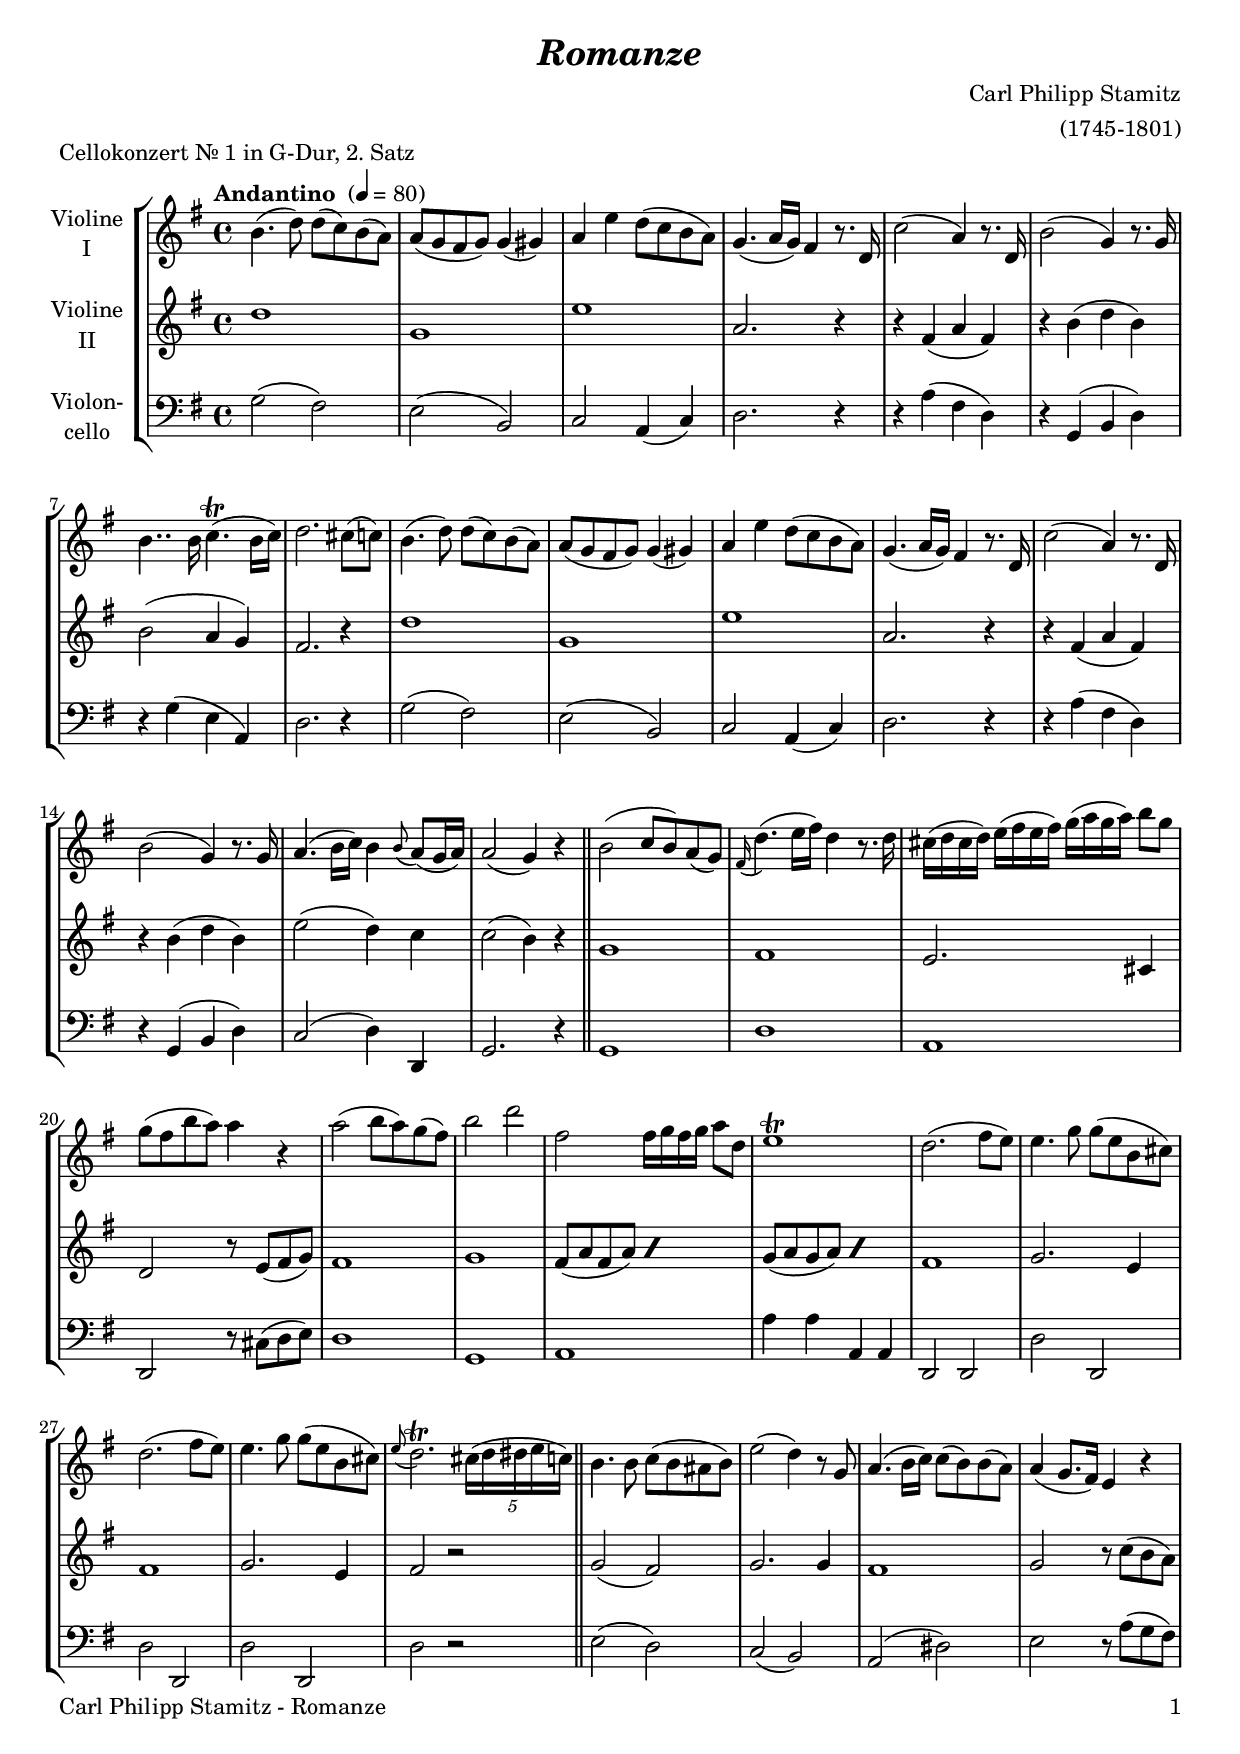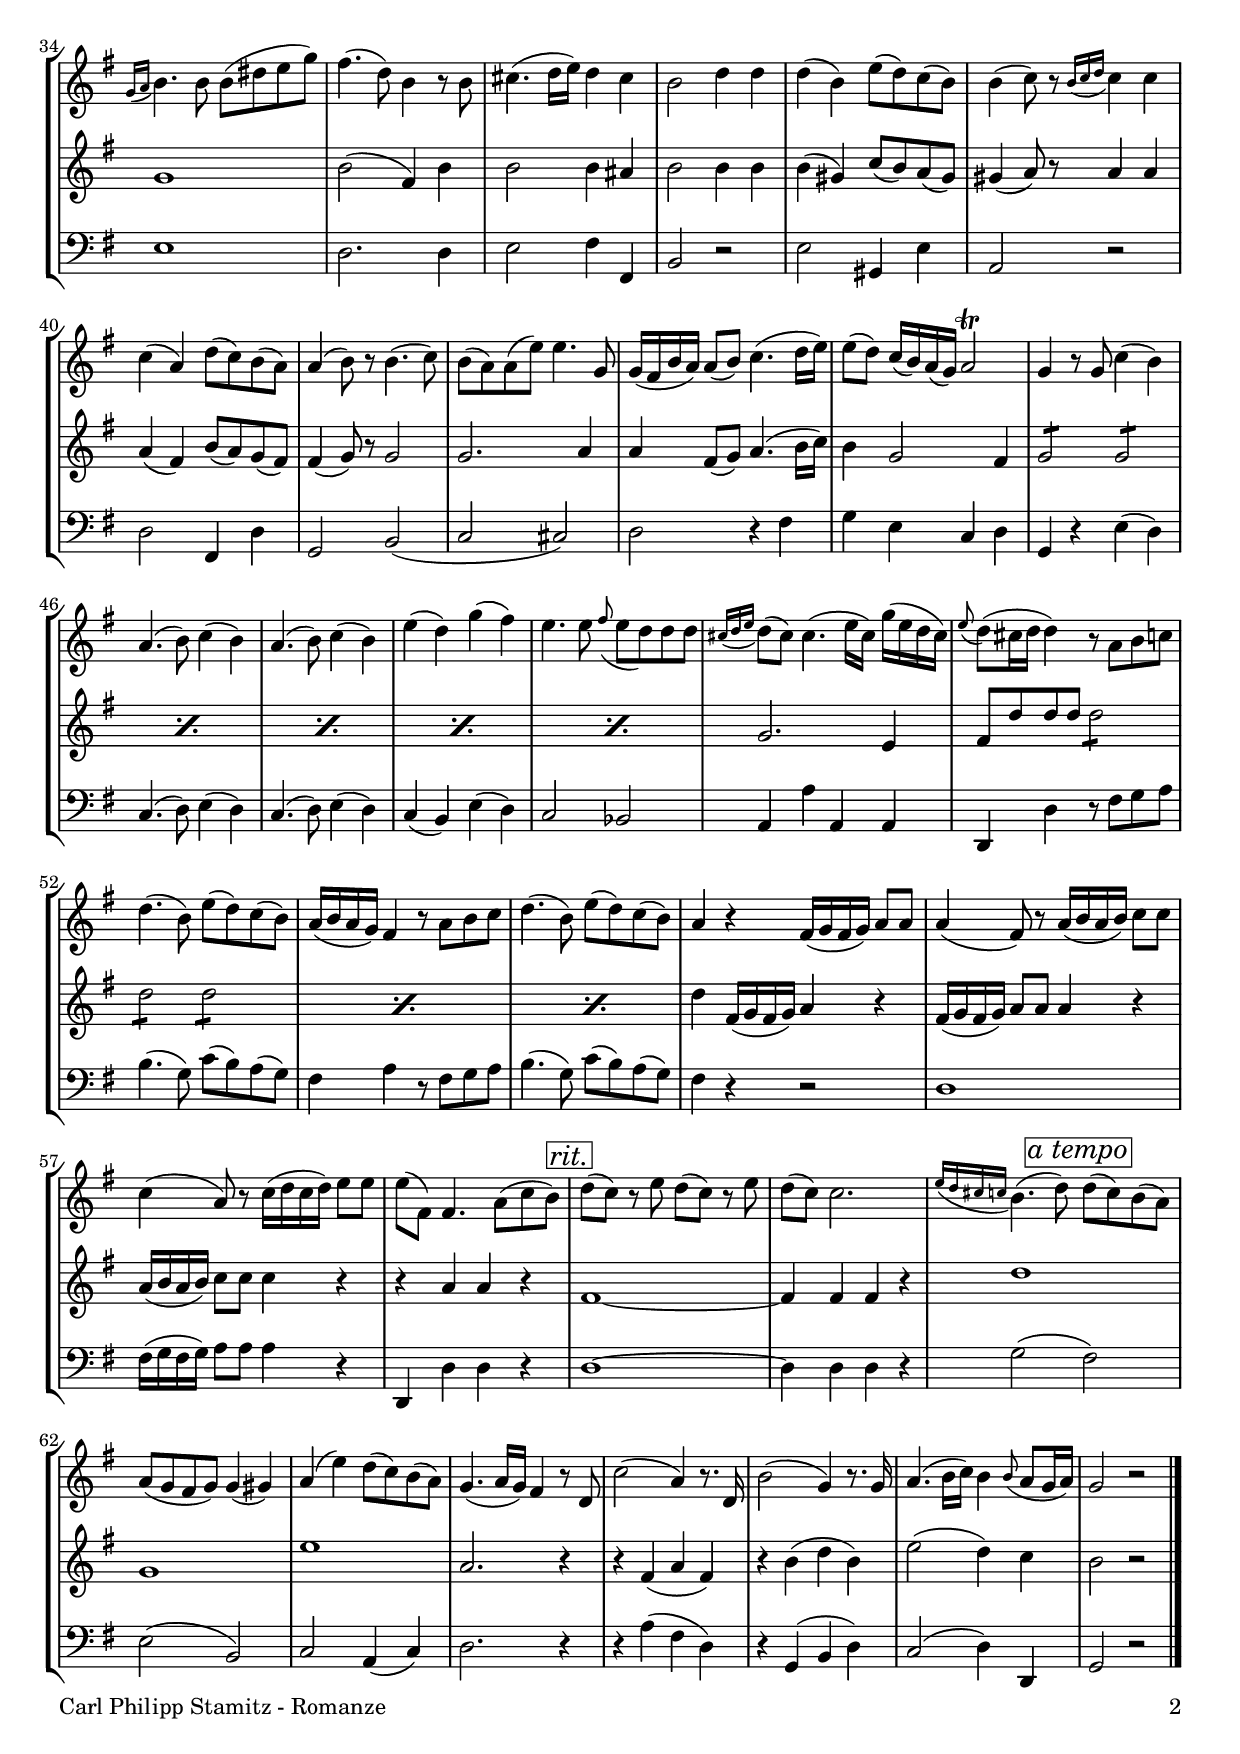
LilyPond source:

\version "2.22.0"
\include "deutsch.ly"

#(set-global-staff-size 19.5)

\header {
  title     = \markup \bold \italic "Romanze"
  composer  = "Carl Philipp Stamitz"
  arranger  = "(1745-1801)"
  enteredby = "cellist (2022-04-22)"
  piece     = "Cellokonzert Nr. 1 in G-Dur, 2. Satz"
}

voiceconsts = {
  \key b \major
  \time 4/4
  \clef "treble"
%  \numericTimeSignature
  \compressEmptyMeasures
  % Set default beaming for all staves
%  \set Timing.beamExceptions = #'()
%  \set Timing.baseMoment     = #(ly:make-moment 1 4)
%  \set Timing.beatStructure  = #'(1 1 1)
  \tempo "Andantino " 4=80
}

micl = "clarinet"
mifl = "flute"
miob = "oboe"
mifh = "french horn"
misx = "tenor sax"
mist = "string ensemble 1"
mivl = "violin"
miba = "cello"
mipz = "pizzicato strings"

atem = \mark \markup \box \italic "a tempo"
rit  = \mark \markup \box \italic "rit."

va = \relative c' {
  \voiceconsts

  d4.( f8) f( es) d( c)
  c( b a b) b4( h)
  c g' f8( es d c)
  b4.( c16 b) a4 r8. f16

  es'2( c4) r8. f,16
  d'2( b4) r8. b16
  d4.. d16 es4.\trill( d16 es)
  f2. e8( es)
  d4.( f8) f( es) d( c)

  c( b a b) b4( h)
  c g' f8( es d c)
  b4.( c16 b) a4 r8. f16
  es'2( c4) r8. f,16

  d'2( b4) r8. b16
  c4.( d16 es) d4 \grace d8( c8)( b16 c)
  c2( b4) r \bar "||"
  d2( es8 d) c( b)
  \grace a16( f'4.)( g16 a) f4 r8. f16

  e16( f e f) g( a g a) b( c b c) d8 b
  b( a d c) c4 r
  c2( d8 c) b( a)
  d2 f

  a, a16 b a b c8 f,
  g1\trill
  f2.( a8 g)
  g4. b8 b( g d e)
  f2.( a8 g)

  g4. b8 b( g d e)
  \grace g8( f2.)\trill \times 4/5 { e16( f fis g es) } \bar "||"
  d4. d8 es( d cis d)
  g2( f4) r8 b,
  c4.( d16 es) es8( d) d( c)

  c4( b8. a16) g4 r
  \grace { b16[( c] } d4.) d8 d( fis g b)
  a4.( f8) d4 r8 d
  e4.( f16 g) f4 e
  d2 f4 f

  f( d) g8( f) es( d)
  d4( es8) r \grace { d16[( es f] } es4) es
  es( c) f8( es) d( c)
  c4( d8) r d4.( es8)
  d( c) c( g') g4. b,8

  b16( a d c) c8( d) es4.( f16 g)
  g8( f) es16( d) c( b) c2\trill
  b4 r8 b es4( d)
  c4.( d8) es4( d)

  c4.( d8) es4( d)
  g( f) b( a)
  g4. g8 \grace a( g f) f f
  \grace { e16[( f g] } f8)( e) e4.( g16 e) b'( g f e)

  \grace g8( f8)( e16 f f4) r8 c d es
  f4.( d8) g( f) es( d)
  c16( d c b) a4 r8 c d es
  f4.( d8) g( f) es( d)

  c4 r a16( b a b) c8 c
  c4( a8) r c16( d c d) es8 es
  es4( c8) r es16( f es f) g8 g
  g( a,) a4. c8( es d) \rit

  f( es) r g f( es) r g
  f( es) es2.
  \grace { g16[( f e es] } d4.)( f8) \atem f( es) d( c)
  c( b a b) b4( h)
  c( g') f8( es) d( c)

  b4.( c16 b) a4 r8 f
  es'2( c4) r8. f,16
  d'2( b4) r8. b16
  c4.( d16 es) d4 \grace d8( c8 b16 c)
  b2 r \bar "|."
}

vb = \relative c' {
  \voiceconsts

  f1
  b,
  g'
  c,2. r4

  r a( c a)
  r d( f d)
  d2( c4 b)
  a2. r4
  f'1

  b,
  g'
  c,2. r4
  r a( c a)
  r d( f d)
  g2( f4) es
  es2( d4) r \bar "||"
  b1
  a

  g2. e4
  f2 r8 g( a b)
  a1
  b

  \repeat percent 2 { a8( c a c) }
  \repeat percent 2 { b( c b c) }
  a1
  b2. g4
  a1

  b2. g4
  a2 r \bar "||"
  b2( a)
  b2. b4
  a1

  b2 r8 es( d c)
  b1
  d2( a4) d
  d2 d4 cis
  d2 d4 d

  d( h) es8( d) c( h)
  h4( c8) r c4 c
  c( a) d8( c) b( a)
  a4( b8) r b2
  b2. c4

  c a8( b) c4.( d16 es)
  d4 b2 a4
  \repeat percent 5 { \repeat tremolo 4 b8 \repeat tremolo 4 b }

  b2. g4

  a8 f' f f \repeat tremolo 4 f
  \repeat percent 3 { \repeat tremolo 4 f \repeat tremolo 4 f }

  f4 a,16( b a b) c4 r
  a16( b a b) c8 c c4 r
  c16( d c d) es8 es es4 r
  r c c r \rit

  a1~
  a4 a a r
  << { s2 \atem s } \\ f'1 >>
  b,
  g'

  c,2. r4
  r a( c a)
  r d( f d)
  g2( f4) es
  d2 r \bar "|."
}

vc = \relative c' {
  \voiceconsts
  \clef "bass"

  b2( a)
  g( d)
  es c4( es)
  f2. r4

  r c'( a f)
  r b,( d f)
  r b( g c,)
  f2. r4
  b2( a)

  g( d)
  es c4( es)
  f2. r4
  r c'( a f)
  r b,( d f)
  es2( f4) f,
  b2. r4 \bar "||"
  b1
  f'

  c
  f,2 r8 e'( f g)
  f1
  b,

  c
  c'4 c c, c
  f,2 f
  f' f,
  f' f,
  f' f,
  f' r \bar "||"
  g( f)
  es( d)
  c( fis)

  g r8 c( b a)
  g1
  f2. f4
  g2 a4 a,
  d2 r

  g h,4 g'
  c,2 r
  f a,4 f'
  b,2 d(
  es e)

  f r4 a
  b g es f
  b, r g'( f)
  es4.( f8) g4( f)

  es4.( f8) g4( f)
  es( d) g( f)
  es2 des
  c4 c' c, c

  f, f' r8 a b c
  d4.( b8) es( d) c( b)
  a4 c r8 a b c
  d4.( b8) es( d) c( b)

  a4 r r2
  f1
  a16( b a b) c8 c c4 r
  f,, f' f r \rit

  f1~
  f4 f f r
  b2( \atem a)
  g( d)
  es c4( es)

  f2. r4
  r c'( a f)
  r b,( d f)
  es2( f4) f,
  b2 r \bar "|."
}


music = \new StaffGroup <<
      \new Staff {
	\set Staff.midiInstrument = \mivl
	\set Staff.instrumentName = \markup \center-column { "Violine" "I" }
	\transpose b g' { \va }
      }

      \new Staff {
	\set Staff.midiInstrument = \mivl
	\set Staff.instrumentName = \markup \center-column { "Violine" "II" }
	\transpose b g' { \vb }
      }

      \new Staff {
	\set Staff.midiInstrument = \miba
	\set Staff.instrumentName = \markup \center-column { "Violon-" "cello" }
	\transpose b g { \vc }
      }
>>

\book {
   \paper {
    print-page-number = ##t
    print-first-page-number = ##t
    ragged-last-bottom = ##f
    oddHeaderMarkup = \markup \null
    evenHeaderMarkup = \markup \null
    oddFooterMarkup = \markup {
      \fill-line {
%        \on-the-fly #print-page-number-check-first
        "Carl Philipp Stamitz - Romanze" \fromproperty #'page:page-number-string
      }
    }
    evenFooterMarkup = \oddFooterMarkup
  } \score {
    \music
    \layout {}
  }

  \score {
    \unfoldRepeats \music

    \midi {
      \context {
        \Score
      }
    }
  }
}